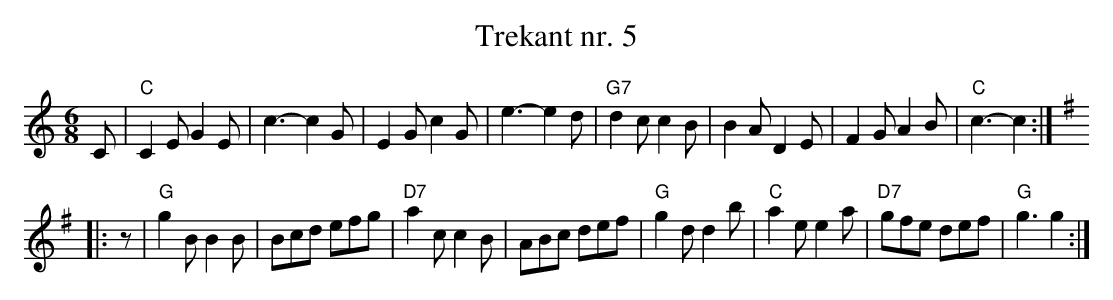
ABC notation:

X:1
T: Trekant nr. 5
M: 6/8
L: 1/8
K: C
C \
| "C"C2E G2E | c3- c2G | E2G c2G |    e3- e2d \
|"G7"d2c c2B | B2A D2E | F2G A2B | "C"c3- c2 :|
K: G
|: z \
| "G"g2B B2B |    Bcd efg | "D7"a2c c2B |    ABc def \
| "G"g2d d2b | "C"a2e e2a | "D7"gfe def | "G"g3  g2 :|
